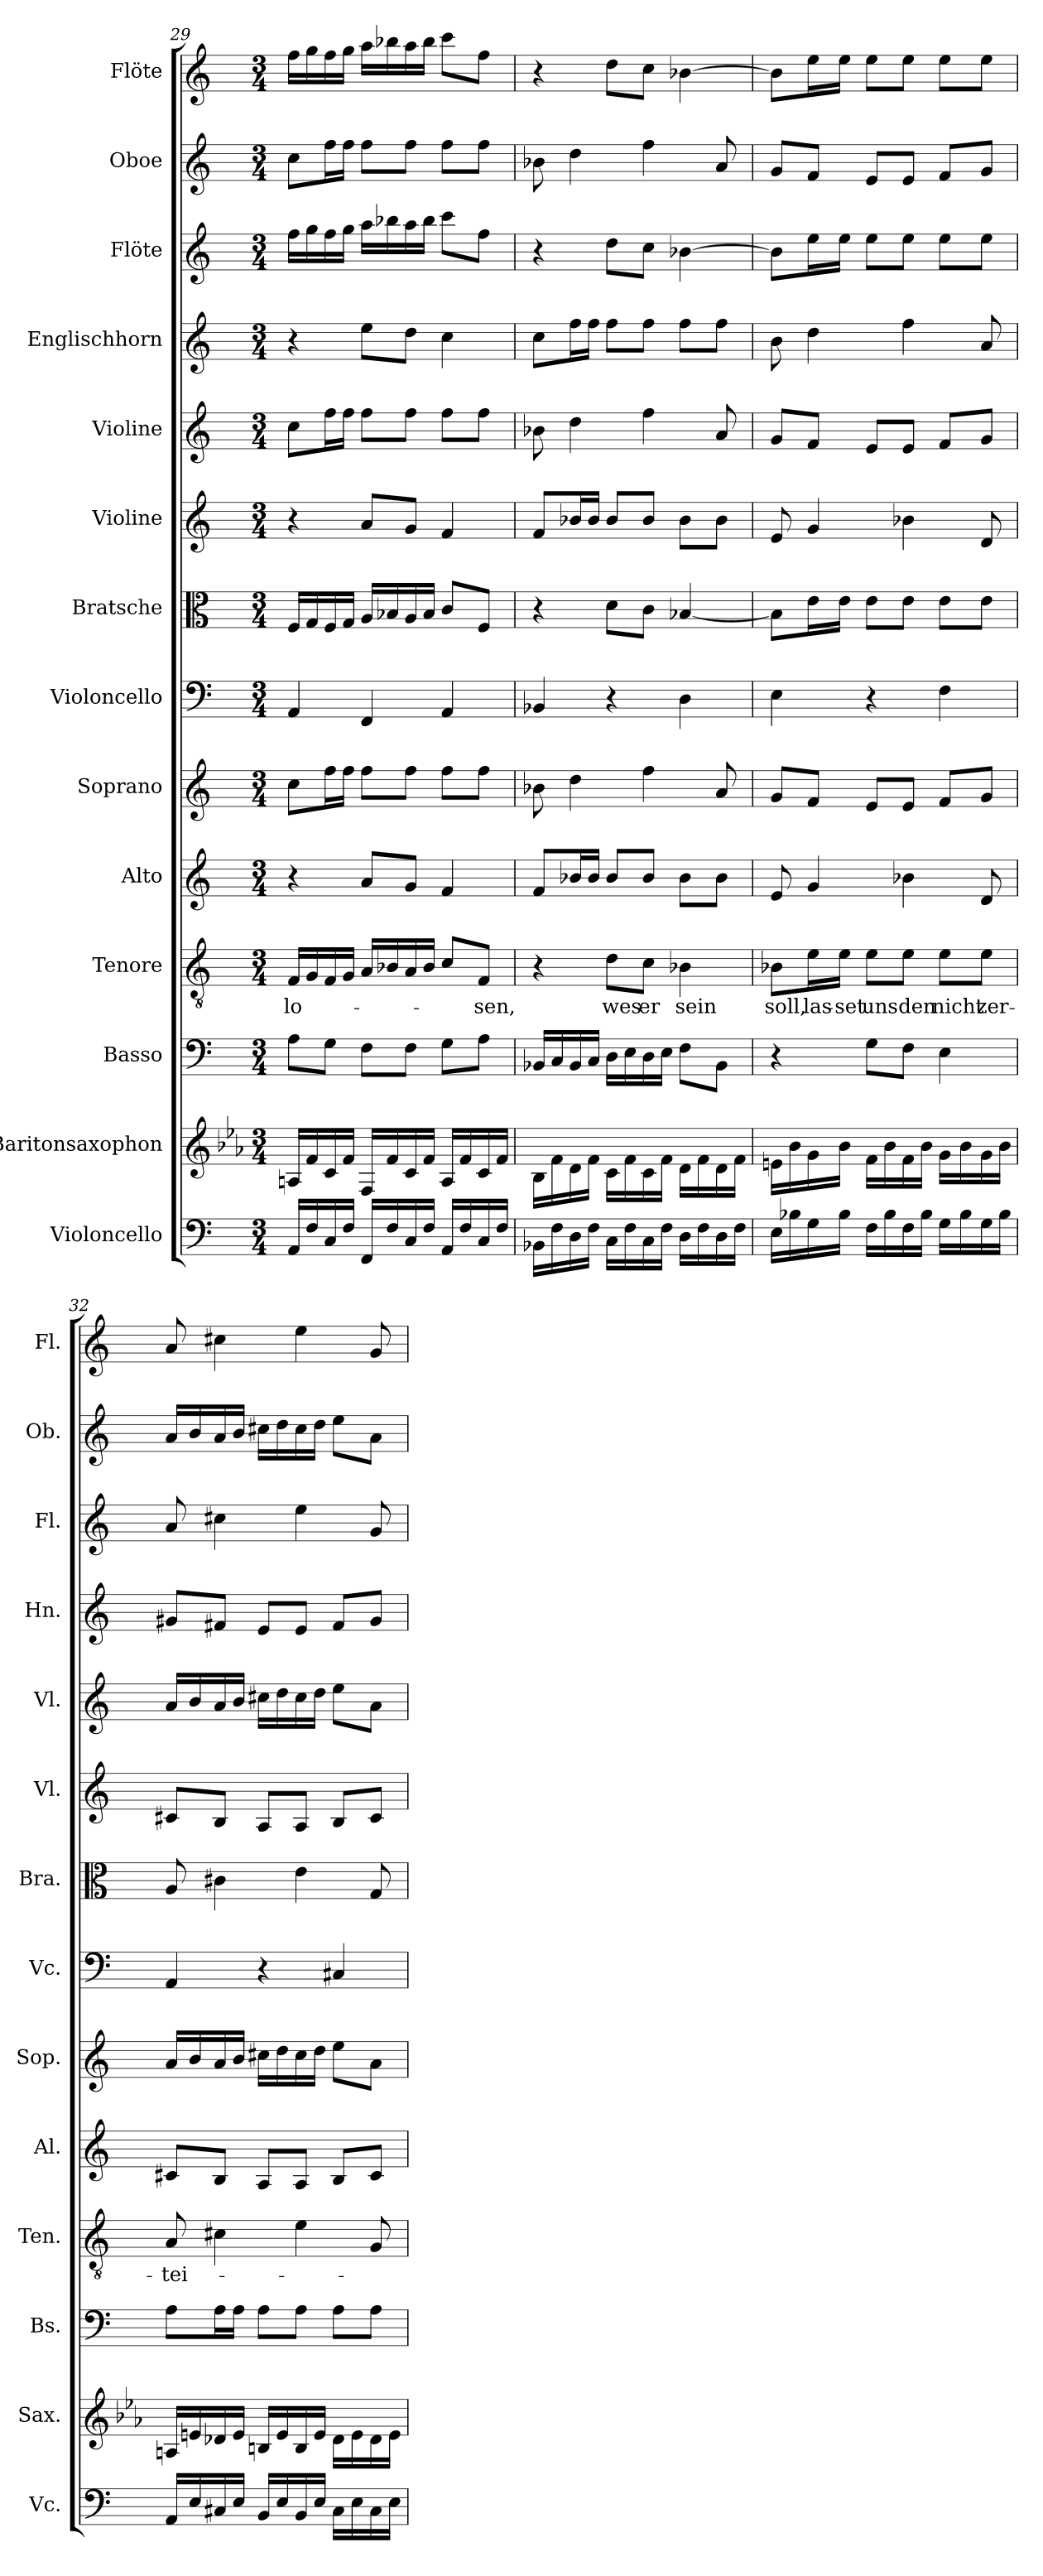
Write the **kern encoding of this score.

**kern	**kern	**kern	**kern	**text	**kern	**kern	**kern	**kern	**kern	**kern	**kern	**kern	**kern	**kern
*part14	*part13	*part12	*part11	*part11	*part10	*part9	*part8	*part7	*part6	*part5	*part4	*part3	*part2	*part1
*staff14	*staff13	*staff12	*staff11	*staff11	*staff10	*staff9	*staff8	*staff7	*staff6	*staff5	*staff4	*staff3	*staff2	*staff1
*I"Violoncello	*I"Baritonsaxophon	*I"Basso	*I"Tenore	*	*I"Alto	*I"Soprano	*I"Violoncello	*I"Bratsche	*I"Violine	*I"Violine	*I"Englischhorn	*I"Flöte	*I"Oboe	*I"Flöte
*I'Vc.	*I'Sax.	*I'Bs.	*I'Ten.	*	*I'Al.	*I'Sop.	*I'Vc.	*I'Bra.	*I'Vl.	*I'Vl.	*I'Hn.	*I'Fl.	*I'Ob.	*I'Fl.
*clefF4	*clefG2	*clefF4	*clefGv2	*	*clefG2	*clefG2	*clefF4	*clefC3	*clefG2	*clefG2	*clefG2	*clefG2	*clefG2	*clefG2
*	*ITrd12c21	*	*	*	*	*	*	*	*	*	*ITrd4c7	*	*	*
*k[]	*k[b-e-a-]	*k[]	*k[]	*	*k[]	*k[]	*k[]	*k[]	*k[]	*k[]	*k[b-]	*k[]	*k[]	*k[]
*M3/4	*M3/4	*M3/4	*M3/4	*	*M3/4	*M3/4	*M3/4	*M3/4	*M3/4	*M3/4	*M3/4	*M3/4	*M3/4	*M3/4
=29	=29	=29	=29	=29	=29	=29	=29	=29	=29	=29	=29	=29	=29	=29
!	!	!	!	!LO:LY:b	!	!	!	!	!	!	!	!	!	!
16AA/LL	16AAn/LL	8A\L	16F/LL	lo-	4r	8cc\L	4AA/	16F/LL	4r	8cc\L	4r	16ff\LL	8cc\L	16ff\LL
16F/	16F/	.	16G/	.	.	.	.	16G/	.	.	.	16gg\	.	16gg\
16C/	16C/	8G\J	16F/	.	.	16ff\L	.	16F/	.	16ff\L	.	16ff\	16ff\L	16ff\
16F/JJ	16F/JJ	.	16G/JJ	.	.	16ff\JJ	.	16G/JJ	.	16ff\JJ	.	16gg\JJ	16ff\JJ	16gg\JJ
16FF/LL	16FF/LL	8F\L	16A/LL	.	8a/L	8ff\L	4FF/	16A/LL	8a/L	8ff\L	8a\L	16aa\LL	8ff\L	16aa\LL
16F/	16F/	.	16B-X/	.	.	.	.	16B-X/	.	.	.	16bb-X\	.	16bb-X\
16C/	16C/	8F\J	16A/	.	8g/J	8ff\J	.	16A/	8g/J	8ff\J	8g\J	16aa\	8ff\J	16aa\
16F/JJ	16F/JJ	.	16B-/JJ	.	.	.	.	16B-/JJ	.	.	.	16bb-\JJ	.	16bb-\JJ
16AA/LL	16AA/LL	8G\L	8c/L	.	4f/	8ff\L	4AA/	8c/L	4f/	8ff\L	4f\	8ccc\L	8ff\L	8ccc\L
16F/	16F/	.	.	.	.	.	.	.	.	.	.	.	.	.
!	!	!	!	!LO:LY:b	!	!	!	!	!	!	!	!	!	!
16C/	16C/	8A\J	8F/J	-sen,	.	8ff\J	.	8F/J	.	8ff\J	.	8ff\J	8ff\J	8ff\J
16F/JJ	16F/JJ	.	.	.	.	.	.	.	.	.	.	.	.	.
!!LO:PB:g=z
=30	=30	=30	=30	=30	=30	=30	=30	=30	=30	=30	=30	=30	=30	=30
16BB-X\LL	16BB-\LL	16BB-X/LL	4r	.	8f/L	8b-X\	4BB-X/	4r	8f/L	8b-X\	8f\L	4r	8b-X\	4r
16F\	16F\	16C/	.	.	.	.	.	.	.	.	.	.	.	.
16D\	16D\	16BB-/	.	.	16b-X/L	4dd\	.	.	16b-X/L	4dd\	16b-\L	.	4dd\	.
16F\JJ	16F\JJ	16C/JJ	.	.	16b-/JJ	.	.	.	16b-/JJ	.	16b-\JJ	.	.	.
!	!	!	!	!LO:LY:b	!	!	!	!	!	!	!	!	!	!
16C\LL	16C\LL	16D\LL	8d\L	wes	8b-/L	.	4r	8d\L	8b-/L	.	8b-\L	8dd\L	.	8dd\L
16F\	16F\	16E\	.	.	.	.	.	.	.	.	.	.	.	.
!	!	!	!	!LO:LY:b	!	!	!	!	!	!	!	!	!	!
16C\	16C\	16D\	8c\J	er	8b-/J	4ff\	.	8c\J	8b-/J	4ff\	8b-\J	8cc\J	4ff\	8cc\J
16F\JJ	16F\JJ	16E\JJ	.	.	.	.	.	.	.	.	.	.	.	.
!	!	!	!	!LO:LY:b	!	!	!	!	!	!	!	!	!	!
16D\LL	16D\LL	8F\L	4B-X\	sein	8b-\L	.	4D\	[4B-X/	8b-\L	.	8b-\L	[4b-X\	.	[4b-X\
16F\	16F\	.	.	.	.	.	.	.	.	.	.	.	.	.
16D\	16D\	8BB-\J	.	.	8b-\J	8a/	.	.	8b-\J	8a/	8b-\J	.	8a/	.
16F\JJ	16F\JJ	.	.	.	.	.	.	.	.	.	.	.	.	.
=31	=31	=31	=31	=31	=31	=31	=31	=31	=31	=31	=31	=31	=31	=31
!	!	!	!	!LO:LY:b	!	!	!	!	!	!	!	!	!	!
16E\LL	16En\LL	4r	8B-X\L	soll,	8e/	8g/L	4E\	8B-\L]	8e/	8g/L	8e\	8b-\L]	8g/L	8b-\L]
16B-X\	16B-\	.	.	.	.	.	.	.	.	.	.	.	.	.
!	!	!	!	!LO:LY:b	!	!	!	!	!	!	!	!	!	!
16G\	16G\	.	16e\L	las-	4g/	8f/J	.	16e\L	4g/	8f/J	4g\	16ee\L	8f/J	16ee\L
!	!	!	!	!LO:LY:b	!	!	!	!	!	!	!	!	!	!
16B-\JJ	16B-\JJ	.	16e\JJ	-set	.	.	.	16e\JJ	.	.	.	16ee\JJ	.	16ee\JJ
!	!	!	!	!LO:LY:b	!	!	!	!	!	!	!	!	!	!
16F\LL	16F\LL	8G\L	8e\L	uns	.	8e/L	4r	8e\L	.	8e/L	.	8ee\L	8e/L	8ee\L
16B-\	16B-\	.	.	.	.	.	.	.	.	.	.	.	.	.
!	!	!	!	!LO:LY:b	!	!	!	!	!	!	!	!	!	!
16F\	16F\	8F\J	8e\J	den	4b-X\	8e/J	.	8e\J	4b-X\	8e/J	4b-\	8ee\J	8e/J	8ee\J
16B-\JJ	16B-\JJ	.	.	.	.	.	.	.	.	.	.	.	.	.
!	!	!	!	!LO:LY:b	!	!	!	!	!	!	!	!	!	!
16G\LL	16G\LL	4E\	8e\L	nicht	.	8f/L	4F\	8e\L	.	8f/L	.	8ee\L	8f/L	8ee\L
16B-\	16B-\	.	.	.	.	.	.	.	.	.	.	.	.	.
!	!	!	!	!LO:LY:b	!	!	!	!	!	!	!	!	!	!
16G\	16G\	.	8e\J	zer-	8d/	8g/J	.	8e\J	8d/	8g/J	8d/	8ee\J	8g/J	8ee\J
16B-\JJ	16B-\JJ	.	.	.	.	.	.	.	.	.	.	.	.	.
=32	=32	=32	=32	=32	=32	=32	=32	=32	=32	=32	=32	=32	=32	=32
!	!	!	!	!LO:LY:b	!	!	!	!	!	!	!	!	!	!
16AA/LL	16AAn/LL	8A\L	8A/	-tei-	8c#X/L	16a/LL	4AA/	8A/	8c#X/L	16a/LL	8c#X/L	8a/	16a/LL	8a/
16E/	16En/	.	.	.	.	16b/	.	.	.	16b/	.	.	16b/	.
16C#X/	16D-X/	16A\L	4c#X\	.	8B/J	16a/	.	4c#X\	8B/J	16a/	8Bn/J	4cc#X\	16a/	4cc#X\
16E/JJ	16E/JJ	16A\JJ	.	.	.	16b/JJ	.	.	.	16b/JJ	.	.	16b/JJ	.
16BB/LL	16BBn/LL	8A\L	.	.	8A/L	16cc#X\LL	4r	.	8A/L	16cc#X\LL	8A/L	.	16cc#X\LL	.
16E/	16E/	.	.	.	.	16dd\	.	.	.	16dd\	.	.	16dd\	.
16BB/	16BB/	8A\J	4e\	.	8A/J	16cc#\	.	4e\	8A/J	16cc#\	8A/J	4ee\	16cc#\	4ee\
16E/JJ	16E/JJ	.	.	.	.	16dd\JJ	.	.	.	16dd\JJ	.	.	16dd\JJ	.
16C#\LL	16D-\LL	8A\L	.	.	8B/L	8ee\L	4C#X/	.	8B/L	8ee\L	8B/L	.	8ee\L	.
16E\	16E\	.	.	.	.	.	.	.	.	.	.	.	.	.
16C#\	16D-\	8A\J	8G/	.	8c#/J	8a\J	.	8G/	8c#/J	8a\J	8c#/J	8g/	8a\J	8g/
16E\JJ	16E\JJ	.	.	.	.	.	.	.	.	.	.	.	.	.
=	=	=	=	=	=	=	=	=	=	=	=	=	=	=
*-	*-	*-	*-	*-	*-	*-	*-	*-	*-	*-	*-	*-	*-	*-
